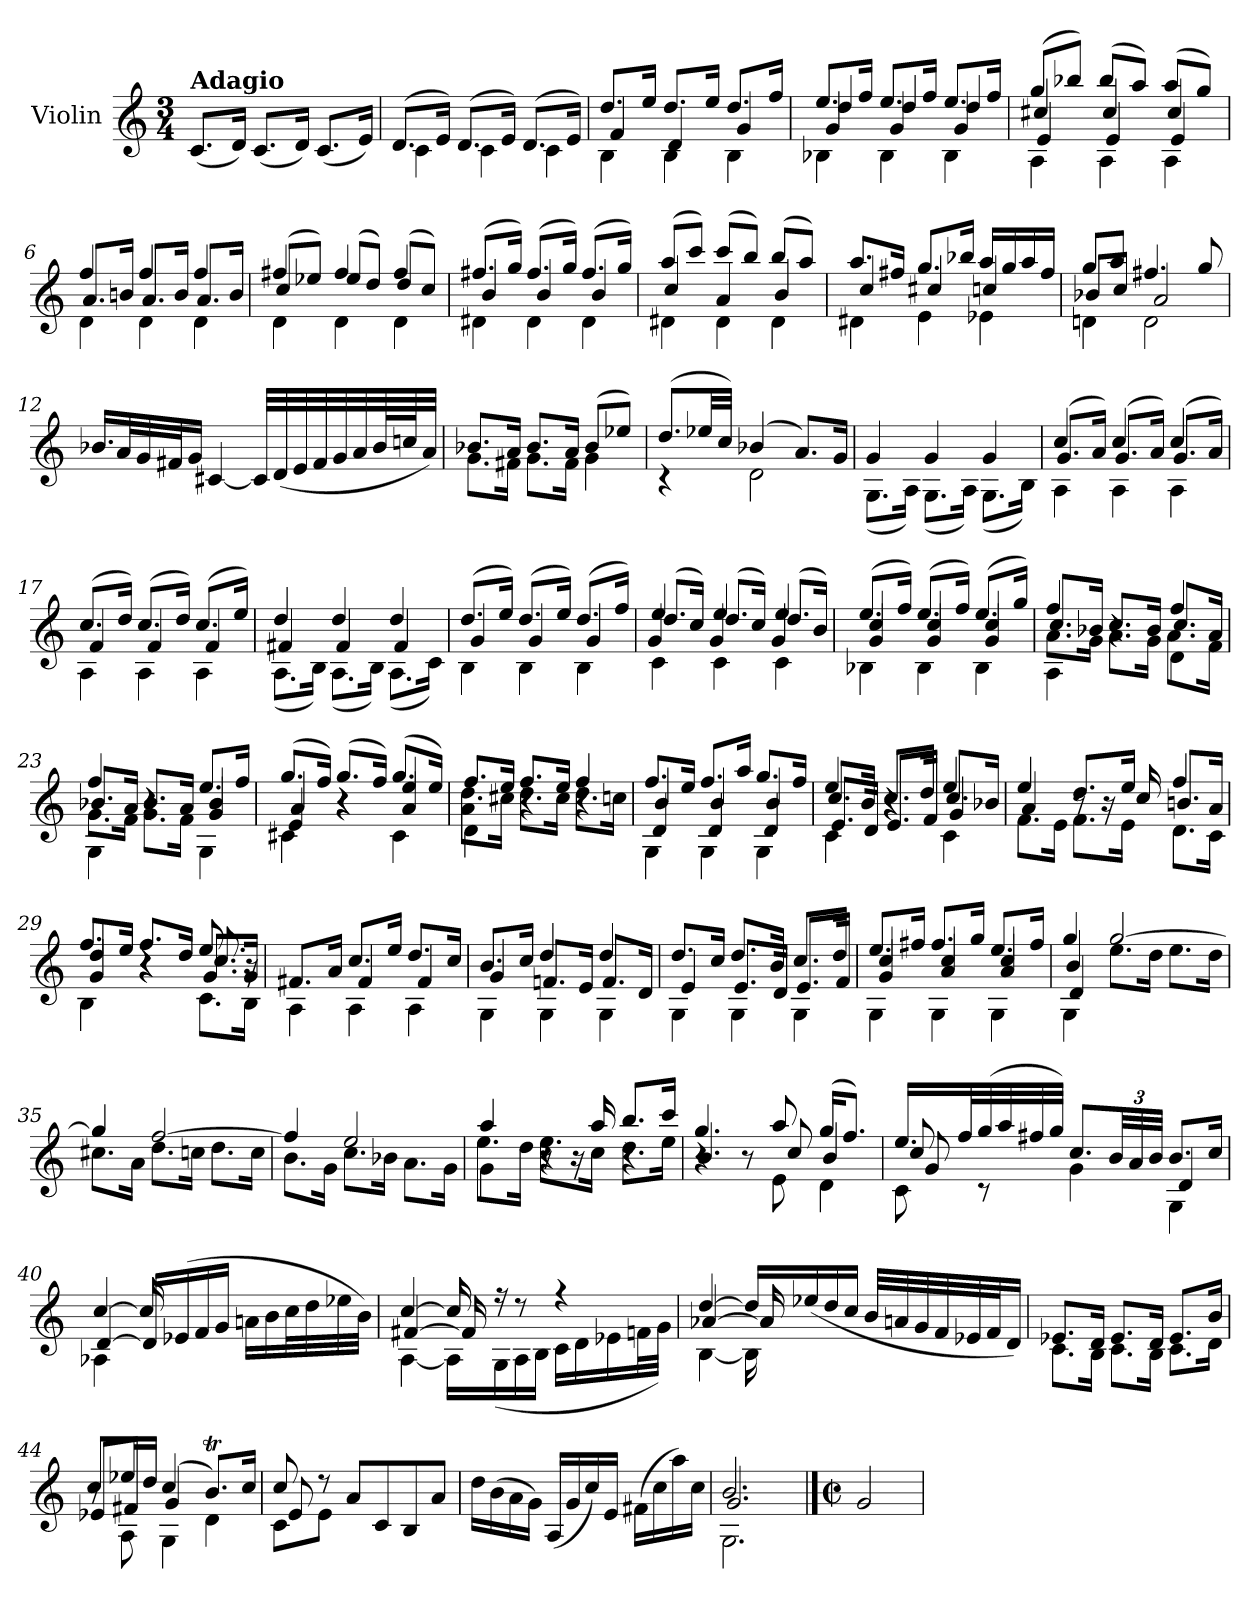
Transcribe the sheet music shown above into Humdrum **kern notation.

**kern
*part1
*staff1
*I"Violin
*I'Vln.
*clefG2
*k[]
*M3/4
=1
!LO:TX:a:B:t=Adagio
(<8.c/L
16d/Jk)
(<8.c/L
16d/Jk)
(<8.c/L
16e/Jk)
=2
*^
(>8.d/L	4c\
16e/Jk)	.
(>8.d/L	4c\
16e/Jk)	.
(>8.d/L	4c\
16e/Jk)	.
=3	=3
*	*^
8.dd/L	4B\	4f/
16ee/Jk	.	.
8.dd/L	4B\	4d/
16ee/Jk	.	.
8.dd/L	4B\	4g/
16ff/Jk	.	.
=4	=4	=4
*	*	*^
8.ee/L	4B-X\	4g/	4dd/
16ff/Jk	.	.	.
8.ee/L	4B-\	4g/	4dd/
16ff/Jk	.	.	.
8.ee/L	4B-\	4g/	4dd/
16ff/Jk	.	.	.
=5	=5	=5	=5
(>8gg/L	4A\	4cc#X/	4e/
8bb-X/J)	.	.	.
(>8bb-/L	4A\	4cc#/	4e/
8aa/J)	.	.	.
(>8aa/L	4A\	4cc#/	4e/
8gg/J)	.	.	.
*	*	*v	*v
=6	=6	=6
4ff/	4d\	8.a/L
.	.	16bn/Jk
4ff/	4d\	8.a/L
.	.	16b/Jk
4ff/	4d\	8.a/L
.	.	16b/Jk
=7	=7	=7
4ff#X/	4d\	(>8cc/L
.	.	8ee-X/J)
4ff#/	4d\	(>8ee-/L
.	.	8dd/J)
4ff#/	4d\	(>8dd/L
.	.	8cc/J)
=8	=8	=8
(>8.ff#X/L	4d#X\	4b/
16gg/Jk)	.	.
(>8.ff#/L	4d#\	4b/
16gg/Jk)	.	.
(>8.ff#/L	4d#\	4b/
16gg/Jk)	.	.
=9	=9	=9
(>8aa/L	4d#X\	4cc/
8ccc/J)	.	.
(>8ccc/L	4d#\	4a/
8bb/J)	.	.
(>8bb/L	4d#\	4b/
8aa/J)	.	.
=10	=10	=10
8.aa/L	4d#X\	4cc/
16ff#X/Jk	.	.
8.gg/L	4e\	4cc#X/
16bb-X/Jk	.	.
16aa/LL	4e-X\	4ccn/
16gg/	.	.
16aa/	.	.
16ff#/JJ	.	.
=11	=11	=11
8gg/L	4dn\	8b-X/L
8aa/J	.	8cc/J
4.ff#X/	2d\	2a/
8gg/	.	.
*v	*v	*v
=12
16.b-X/LL
32a/L
32g/
32f#X/J
16g/JJ
[4c#X/
32c#/LLL]
(<32d/
32e/
32f#/
32g/
32a/
64b-/L
64ccn/J
32a/JJJ)
=13
*^
8.b-X/L	8.g\L
16a/Jk	16f#X\Jk
8.b-/L	8.g\L
16a/Jk	16f#\Jk
(>8b-/L	4g\
8ee-X/J)	.
=14	=14
(>8.dd/L	4r
32ee-X/LL	.
32cc/JJJ)	.
(>4b-X/	2d\
8.a/L)	.
16g/Jk	.
=15	=15
4g/	(<8.G\L
.	16A\Jk)
4g/	(<8.G\L
.	16A\Jk)
4g/	(<8.G\L
.	16B\Jk)
=16	=16
*	*^
4cc/	4A\	(>8.g/L
.	.	16a/Jk)
4cc/	4A\	(>8.g/L
.	.	16a/Jk)
4cc/	4A\	(>8.g/L
.	.	16a/Jk)
=17	=17	=17
(>8.cc/L	4A\	4f/
16dd/Jk)	.	.
(>8.cc/L	4A\	4f/
16dd/Jk)	.	.
(>8.cc/L	4A\	4f/
16ee/Jk)	.	.
=18	=18	=18
4dd/	(<8.A\L	4f#X/
.	16B\Jk)	.
4dd/	(<8.A\L	4f#/
.	16B\Jk)	.
4dd/	(<8.A\L	4f#/
.	16c\Jk)	.
=19	=19	=19
(>8.dd/L	4B\	4g/
16ee/Jk)	.	.
(>8.dd/L	4B\	4g/
16ee/Jk)	.	.
(>8.dd/L	4B\	4g/
16ff/Jk)	.	.
=20	=20	=20
*	*	*^
4ee/	4c\	(>8.dd/L	4g/
.	.	16cc/Jk)	.
4ee/	4c\	(>8.dd/L	4g/
.	.	16cc/Jk)	.
4ee/	4c\	(>8.dd/L	4g/
.	.	16b/Jk)	.
=21	=21	=21	=21
(>8.ee/L	4B-X\	4cc/	4g/
16ff/Jk)	.	.	.
(>8.ee/L	4B-\	4cc/	4g/
16ff/Jk)	.	.	.
(>8.ee/L	4B-\	4cc/	4g/
16gg/Jk)	.	.	.
=22	=22	=22	=22
4ff/	4A\	8.cc/L	8.a\L
.	.	16b-X/Jk	16g\Jk
4r	4r	8.cc/L	8.a\L
.	.	16b-/Jk	16g\Jk
4ff/	4d\	8.cc/L	8.a\L
.	.	16a/Jk	16f\Jk
=23	=23	=23	=23
4ff/	4G\	8.b-X/L	8.g\L
.	.	16a/Jk	16f\Jk
4r	4r	8.b-/L	8.g\L
.	.	16a/Jk	16f\Jk
8.ee/L	4G\	4b-/	4g/
16ff/Jk	.	.	.
=24	=24	=24	=24
(>8.gg/L	4c#X\	4a/	4e/
16ff/Jk)	.	.	.
(>8.gg/L	4r	4r	4ryy
16ff/Jk)	.	.	.
(>8.gg/L	4c#\	4ee/	4a/
16ee/Jk)	.	.	.
=25	=25	=25	=25
8.ff/L	4d\	8.dd\L	4a\
16ee/Jk	.	16cc#X\Jk	.
8.ff/L	4r	8.dd\L	2ryy
16ee/Jk	.	16cc#\Jk	.
4ff/	4r	8.dd\L	.
.	.	16ccn\Jk	.
=26	=26	=26	=26
8.ff/L	4G\	4b/	4d/
16ee/Jk	.	.	.
8.ff/L	4G\	4b/	4d/
16aa/Jk	.	.	.
8.gg/L	4G\	4b/	4d/
16ff/Jk	.	.	.
=27	=27	=27	=27
4ee/	4c\	8.cc/L	8.e/L
.	.	16b/Jk	16d/Jk
4r	4r	8.cc/L	8.e/L
.	.	16dd/Jk	16f/Jk
4ee/	4c\	8.cc/L	4g/
.	.	16b-X/Jk	.
*	*	*v	*v
=28	=28	=28
4ee/	8.f\L	4a/
.	16e\Jk	.
8.dd/L	8.f\L	8r
.	.	16r
16ee/Jk	16e\Jk	16cc/
4ff/	8.d\L	8.bn/L
.	16c\Jk	16a/Jk
=29	=29	=29
*	*	*^
8.ff/L	4B\	4dd/	4g/
16ee/Jk	.	.	.
8.ff/L	4r	4r	4ryy
16dd/Jk	.	.	.
8.ee/	8.c\L	8.cc/	8.g/L
16r	16B\Jk	16ryy	16g/Jk
*	*	*v	*v
=30	=30	=30
8.f#X/L	4A\	4ryy
16a/Jk	.	.
8.cc/L	4A\	4f#/
16ee/Jk	.	.
8.dd/L	4A\	4f#/
16cc/Jk	.	.
=31	=31	=31
8.b/L	4G\	4g/
16cc/Jk	.	.
4dd/	4G\	8.fn/L
.	.	16e/Jk
4dd/	4G\	8.f/L
.	.	16d/Jk
=32	=32	=32
8.dd/L	4G\	4e/
16cc/Jk	.	.
8.dd/L	4G\	8.e/L
16b/Jk	.	16d/Jk
8.cc/L	4G\	8.e/L
16dd/Jk	.	16f/Jk
=33	=33	=33
*	*	*^
8.ee/L	4G\	4cc/	4g/
16ff#X/Jk	.	.	.
8.ff#/L	4G\	4cc/	4a/
16gg/Jk	.	.	.
8.ee/L	4G\	4cc/	4a/
16ff#/Jk	.	.	.
=34	=34	=34	=34
4gg/	4G\	4b/	4d/
[2gg/	8.ee\L	2ryy	2ryy
.	16dd\Jk	.	.
.	8.ee\L	.	.
.	16dd\Jk	.	.
*	*v	*v	*v
=35	=35
4gg/]	8.cc#X\L
.	16a\Jk
[2ff/	8.dd\L
.	16ccn\Jk
.	8.dd\L
.	16cc\Jk
=36	=36
4ff/]	8.b\L
.	16g\Jk
2ee/	8.cc\L
.	16b-X\Jk
.	8.a\L
.	16g\Jk
=37	=37
*	*^
4aa/	4g\	8.ee\L
.	.	16dd\Jk
8r	4r	8.ee\L
16r	.	.
16aa/	.	16cc\Jk
8.bb/L	4r	8.dd\L
16ccc/Jk	.	16ee\Jk
=38	=38	=38
4.gg/	4r	4.b/
.	8r	.
8aa/	8e\	8cc/
(>16gg/KL	4d\	4b/
8.ff/J)	.	.
=39	=39	=39
*	*	*^
16.ee/LL	8c\	8cc/	8g/
32ff/L	.	.	.
(>32gg/	8r	8ryy	8ryy
32aa/	.	.	.
32ff#X/	.	.	.
32gg/JJJ)	.	.	.
8.cc/L	4g\	4ryy	4ryy
*Xbrackettup	*	*	*
48b/LL	.	.	.
48a/	.	.	.
48b/JJJ	.	.	.
8.b/L	4G\	4d/	4ryy
16cc/Jk	.	.	.
*	*	*v	*v
=40	=40	=40
[4cc/	4A-X\	[4d/
16cc/]	4ryy	16d/LL]
16ryy	.	(>16e-X/
8ryy	.	16f/
.	.	16g/JJ
4ryy	4ryy	16an\LL
.	.	16b\
.	.	32cc\L
.	.	32dd\
.	.	32ee-X\
.	.	32b\JJJ)
=41	=41	=41
[4cc/	[4A\	[4f#X/
16cc/]	16A\LL]	16f#/]
16r	(<16G\	16ryy
8r	16A\	8ryy
.	16B\JJ	.
4r	16c\LL	4ryy
.	16d\	.
.	16e-X\	.
.	32fn\L	.
.	32g\JJJ)	.
=42	=42	=42
[4dd/	[4B\	[4a-X/
16dd/LL]	16B\]	16a-/]
(<16ee-X/	16ryy	16ryy
16dd/	8ryy	8ryy
16cc/JJ	.	.
32b/LLL	4ryy	4ryy
32an/	.	.
32g/	.	.
32f/	.	.
32e-X/	.	.
32f/J	.	.
16d/JJ)	.	.
*	*v	*v
=43	=43
8.e-X/L	8.c\L
16d/Jk	16B\Jk
8.e-/L	8.c\L
16d/Jk	16B\Jk
8.e-/L	8.c\L
16b/Jk	16d\Jk
=44	=44
*	*^
8cc/L	8r	8e-X/L
16ee-X/L	8A\	8f#X/J
16dd/JJ	.	.
(>4cc/	4G\	4g/
8.bt/L)	4d\	4ryy
16cc/Jk	.	.
=45	=45	=45
8cc/	8c\L	8e/
8r	8e\J	8ryy
8a/L	2ryy	2ryy
8c/	.	.
8B/	.	.
8a/J	.	.
*v	*v	*v
=46
16dd\LL
(>16b\
16a\
16g\JJ)
(<16A/LL
16g/
16cc/)
16e/JJ
(>16f#X\LL
16cc\
16aa\)
16cc\JJ
=47
*^
*	*^
2.b/	2.G\	2.g/
*v	*v	*v
==
*M2/2
*met(c|)
*^
*	*^
!LO:TX:a:B:t=Fuga	!	!
*v	*v	*v
2g/
=
*-
